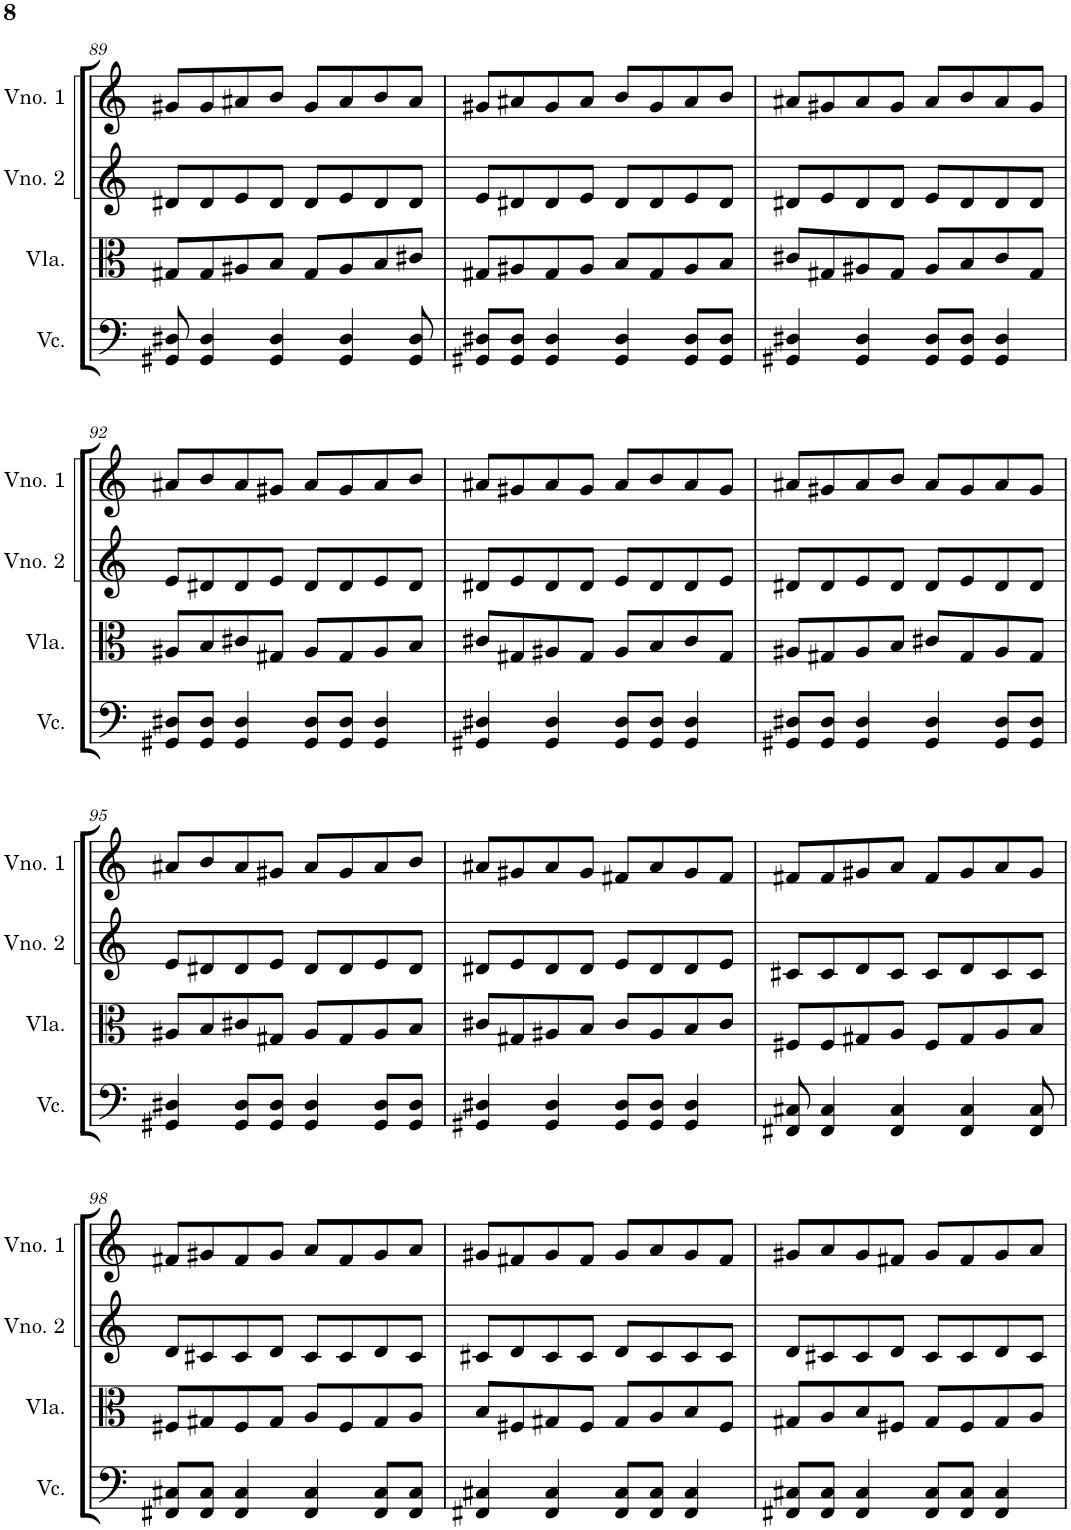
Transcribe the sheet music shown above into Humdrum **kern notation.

**kern	**kern	**kern	**kern
*part4	*part3	*part2	*part1
*staff4	*staff3	*staff2	*staff1
*I"Violoncelo	*I"Viola	*I"Violino 2	*I"Violino 1
*I'Vc.	*I'Vla.	*I'Vno. 2	*I'Vno. 1
!!LO:PB:g=z
*clefF4	*clefC3	*clefG2	*clefG2
*k[]	*k[]	*k[]	*k[]
*M4/4	*M4/4	*M4/4	*M4/4
=89	=89	=89	=89
8GG#X/ 8D#X/	8G#X/L	8d#X/L	8g#X/L
4GG#/ 4D#/	8G#/	8d#/	8g#/
.	8A#X/	8e/	8a#X/
4GG#/ 4D#/	8B/J	8d#/J	8b/J
.	8G#/L	8d#/L	8g#/L
4GG#/ 4D#/	8A#/	8e/	8a#/
.	8B/	8d#/	8b/
8GG#/ 8D#/	8c#X/J	8d#/J	8a#/J
=90	=90	=90	=90
8GG#X/ 8D#X/L	8G#X/L	8e/L	8g#X/L
8GG#/ 8D#/J	8A#X/	8d#X/	8a#X/
4GG#/ 4D#/	8G#/	8d#/	8g#/
.	8A#/J	8e/J	8a#/J
4GG#/ 4D#/	8B/L	8d#/L	8b/L
.	8G#/	8d#/	8g#/
8GG#/ 8D#/L	8A#/	8e/	8a#/
8GG#/ 8D#/J	8B/J	8d#/J	8b/J
=91	=91	=91	=91
4GG#X/ 4D#X/	8c#X/L	8d#X/L	8a#X/L
.	8G#X/	8e/	8g#X/
4GG#/ 4D#/	8A#X/	8d#/	8a#/
.	8G#/J	8d#/J	8g#/J
8GG#/ 8D#/L	8A#/L	8e/L	8a#/L
8GG#/ 8D#/J	8B/	8d#/	8b/
4GG#/ 4D#/	8c#/	8d#/	8a#/
.	8G#/J	8d#/J	8g#/J
!!LO:LB:g=z
=92	=92	=92	=92
8GG#X/ 8D#X/L	8A#X/L	8e/L	8a#X/L
8GG#/ 8D#/J	8B/	8d#X/	8b/
4GG#/ 4D#/	8c#X/	8d#/	8a#/
.	8G#X/J	8e/J	8g#X/J
8GG#/ 8D#/L	8A#/L	8d#/L	8a#/L
8GG#/ 8D#/J	8G#/	8d#/	8g#/
4GG#/ 4D#/	8A#/	8e/	8a#/
.	8B/J	8d#/J	8b/J
=93	=93	=93	=93
4GG#X/ 4D#X/	8c#X/L	8d#X/L	8a#X/L
.	8G#X/	8e/	8g#X/
4GG#/ 4D#/	8A#X/	8d#/	8a#/
.	8G#/J	8d#/J	8g#/J
8GG#/ 8D#/L	8A#/L	8e/L	8a#/L
8GG#/ 8D#/J	8B/	8d#/	8b/
4GG#/ 4D#/	8c#/	8d#/	8a#/
.	8G#/J	8e/J	8g#/J
=94	=94	=94	=94
8GG#X/ 8D#X/L	8A#X/L	8d#X/L	8a#X/L
8GG#/ 8D#/J	8G#X/	8d#/	8g#X/
4GG#/ 4D#/	8A#/	8e/	8a#/
.	8B/J	8d#/J	8b/J
4GG#/ 4D#/	8c#X/L	8d#/L	8a#/L
.	8G#/	8e/	8g#/
8GG#/ 8D#/L	8A#/	8d#/	8a#/
8GG#/ 8D#/J	8G#/J	8d#/J	8g#/J
!!LO:LB:g=z
=95	=95	=95	=95
4GG#X/ 4D#X/	8A#X/L	8e/L	8a#X/L
.	8B/	8d#X/	8b/
8GG#/ 8D#/L	8c#X/	8d#/	8a#/
8GG#/ 8D#/J	8G#X/J	8e/J	8g#X/J
4GG#/ 4D#/	8A#/L	8d#/L	8a#/L
.	8G#/	8d#/	8g#/
8GG#/ 8D#/L	8A#/	8e/	8a#/
8GG#/ 8D#/J	8B/J	8d#/J	8b/J
=96	=96	=96	=96
4GG#X/ 4D#X/	8c#X/L	8d#X/L	8a#X/L
.	8G#X/	8e/	8g#X/
4GG#/ 4D#/	8A#X/	8d#/	8a#/
.	8B/J	8d#/J	8g#/J
8GG#/ 8D#/L	8c#/L	8e/L	8f#X/L
8GG#/ 8D#/J	8A#/	8d#/	8a#/
4GG#/ 4D#/	8B/	8d#/	8g#/
.	8c#/J	8e/J	8f#/J
=97	=97	=97	=97
8FF#X/ 8C#X/	8F#X/L	8c#X/L	8f#X/L
4FF#/ 4C#/	8F#/	8c#/	8f#/
.	8G#X/	8d/	8g#X/
4FF#/ 4C#/	8A/J	8c#/J	8a/J
.	8F#/L	8c#/L	8f#/L
4FF#/ 4C#/	8G#/	8d/	8g#/
.	8A/	8c#/	8a/
8FF#/ 8C#/	8B/J	8c#/J	8g#/J
!!LO:LB:g=z
=98	=98	=98	=98
8FF#X/ 8C#X/L	8F#X/L	8d/L	8f#X/L
8FF#/ 8C#/J	8G#X/	8c#X/	8g#X/
4FF#/ 4C#/	8F#/	8c#/	8f#/
.	8G#/J	8d/J	8g#/J
4FF#/ 4C#/	8A/L	8c#/L	8a/L
.	8F#/	8c#/	8f#/
8FF#/ 8C#/L	8G#/	8d/	8g#/
8FF#/ 8C#/J	8A/J	8c#/J	8a/J
=99	=99	=99	=99
4FF#X/ 4C#X/	8B/L	8c#X/L	8g#X/L
.	8F#X/	8d/	8f#X/
4FF#/ 4C#/	8G#X/	8c#/	8g#/
.	8F#/J	8c#/J	8f#/J
8FF#/ 8C#/L	8G#/L	8d/L	8g#/L
8FF#/ 8C#/J	8A/	8c#/	8a/
4FF#/ 4C#/	8B/	8c#/	8g#/
.	8F#/J	8c#/J	8f#/J
=100	=100	=100	=100
8FF#X/ 8C#X/L	8G#X/L	8d/L	8g#X/L
8FF#/ 8C#/J	8A/	8c#X/	8a/
4FF#/ 4C#/	8B/	8c#/	8g#/
.	8F#X/J	8d/J	8f#X/J
8FF#/ 8C#/L	8G#/L	8c#/L	8g#/L
8FF#/ 8C#/J	8F#/	8c#/	8f#/
4FF#/ 4C#/	8G#/	8d/	8g#/
.	8A/J	8c#/J	8a/J
=	=	=	=
*-	*-	*-	*-
